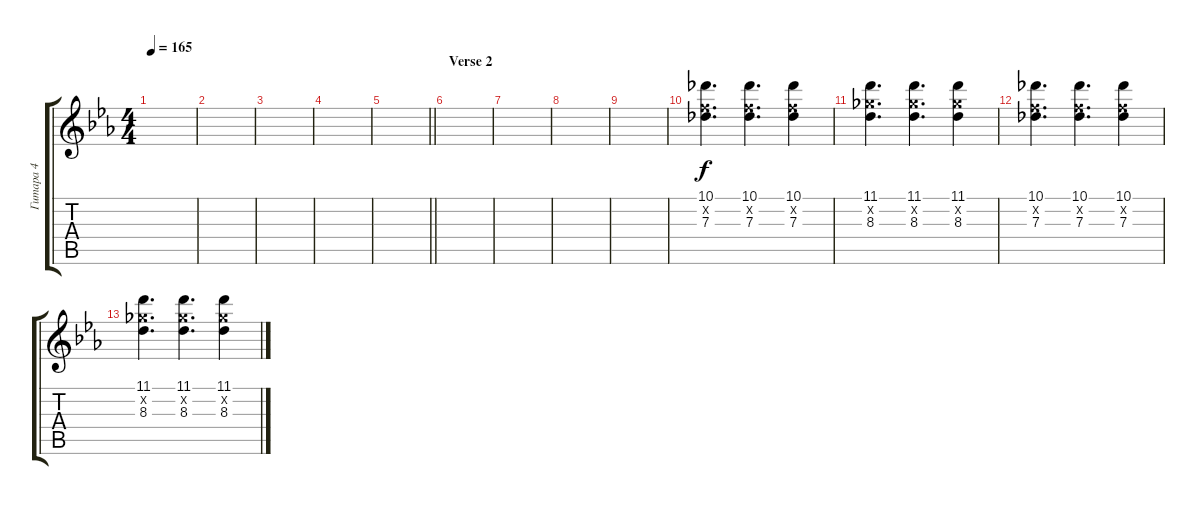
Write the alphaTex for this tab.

\track ("Гитара 4" "Гитара 4") {instrument distortionguitar}
\staff {score tabs}
\tuning (Eb4 Bb3 Gb3 Db3 Ab2 Db2) {hide}
\ts (4 4)
\tempo 165
\clef g2
\ks cminor
|
|
|
|
\barLineRight lightlight
|
\section ("" "Verse 2")
|
|
|
|
(10.1 7.2{x} 7.3).4{d} (10.1 7.2{x} 7.3).4{d} (10.1 7.2{x} 7.3).4 |
(11.1 8.2{x} 8.3).4{d} (11.1 8.2{x} 8.3).4{d} (11.1 8.2{x} 8.3).4 |
(10.1 7.2{x} 7.3).4{d} (10.1 7.2{x} 7.3).4{d} (10.1 7.2{x} 7.3).4 |
(11.1 8.2{x} 8.3).4{d} (11.1 8.2{x} 8.3).4{d} (11.1 8.2{x} 8.3).4
